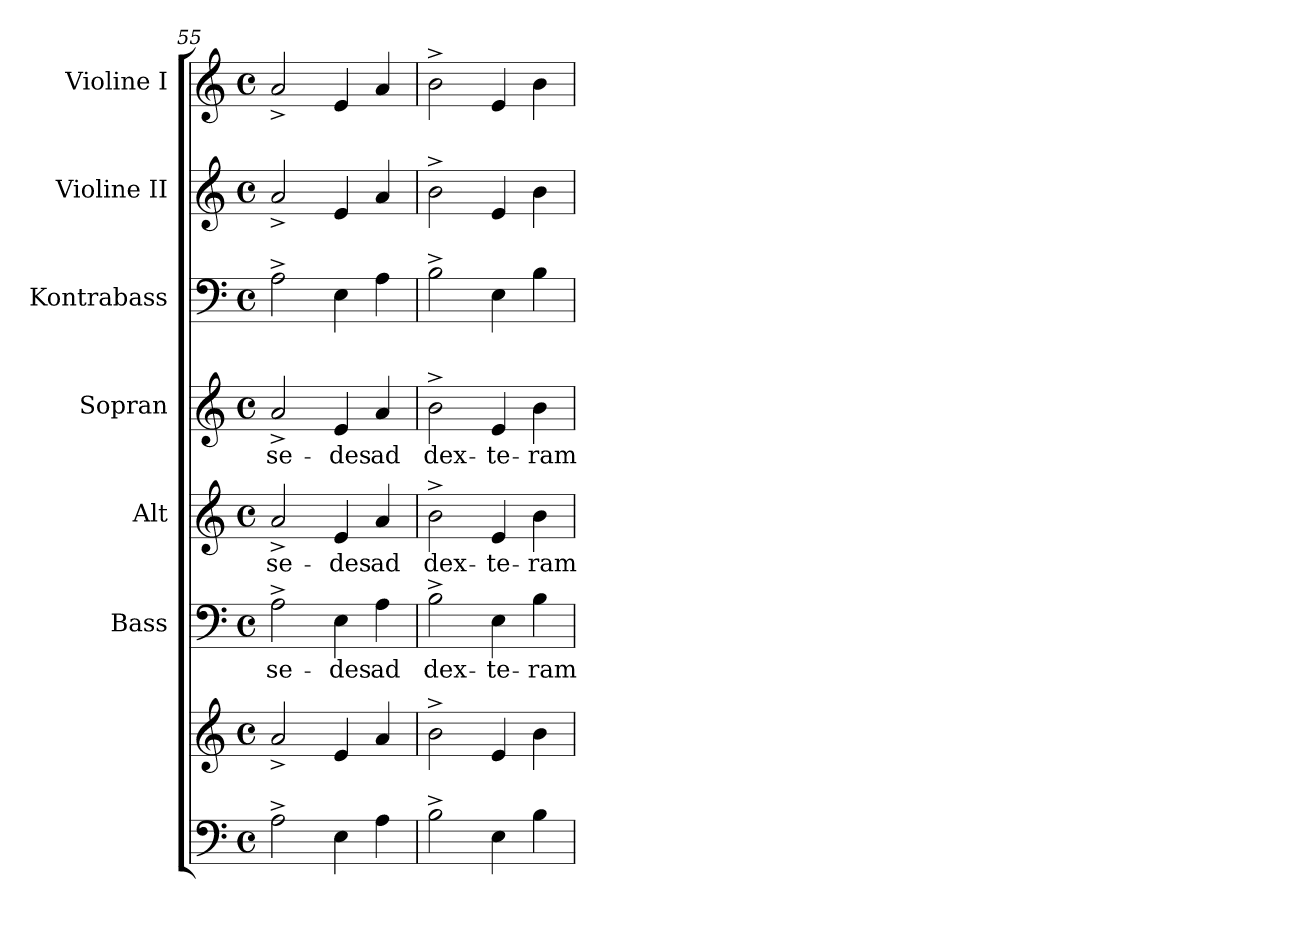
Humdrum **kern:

**kern	**kern	**kern	**text	**kern	**text	**kern	**text	**kern	**kern	**kern
*part7	*part7	*part6	*part6	*part5	*part5	*part4	*part4	*part3	*part2	*part1
*staff8	*staff7	*staff6	*staff6	*staff5	*staff5	*staff4	*staff4	*staff3	*staff2	*staff1
*	*	*I"Bass	*	*I"Alt	*	*I"Sopran	*	*I"Kontrabass	*I"Violine II	*I"Violine I
*	*	*I'B.	*	*I'A.	*	*I'S.	*	*I'Kb.	*I'Vl. II	*I'Vl. I
*clefF4	*clefG2	*clefF4	*	*clefG2	*	*clefG2	*	*clefF4	*clefG2	*clefG2
*	*	*	*	*	*	*	*	*ITrd7c12	*	*
*k[]	*k[]	*k[]	*	*k[]	*	*k[]	*	*k[]	*k[]	*k[]
*C:	*C:	*C:	*	*C:	*	*C:	*	*C:	*C:	*C:
*M4/4	*M4/4	*M4/4	*	*M4/4	*	*M4/4	*	*M4/4	*M4/4	*M4/4
*met(c)	*met(c)	*met(c)	*	*met(c)	*	*met(c)	*	*met(c)	*met(c)	*met(c)
=55	=55	=55	=55	=55	=55	=55	=55	=55	=55	=55
!	!	!	!LO:LY:b	!	!LO:LY:b	!	!LO:LY:b	!	!	!
2A^>\	2a^</	2A^>\	se-	2a^</	se-	2a^</	se-	2AA^>\	2a^</	2a^</
!	!	!	!LO:LY:b	!	!LO:LY:b	!	!LO:LY:b	!	!	!
4E\	4e/	4E\	-des	4e/	-des	4e/	-des	4EE\	4e/	4e/
!	!	!	!LO:LY:b	!	!LO:LY:b	!	!LO:LY:b	!	!	!
4A\	4a/	4A\	ad	4a/	ad	4a/	ad	4AA\	4a/	4a/
=56	=56	=56	=56	=56	=56	=56	=56	=56	=56	=56
!	!	!	!LO:LY:b	!	!LO:LY:b	!	!LO:LY:b	!	!	!
2B^>\	2b^>\	2B^>\	dex-	2b^>\	dex-	2b^>\	dex-	2BB^>\	2b^>\	2b^>\
!	!	!	!LO:LY:b	!	!LO:LY:b	!	!LO:LY:b	!	!	!
4E\	4e/	4E\	-te-	4e/	-te-	4e/	-te-	4EE\	4e/	4e/
!	!	!	!LO:LY:b	!	!LO:LY:b	!	!LO:LY:b	!	!	!
4B\	4b\	4B\	-ram	4b\	-ram	4b\	-ram	4BB\	4b\	4b\
=	=	=	=	=	=	=	=	=	=	=
*-	*-	*-	*-	*-	*-	*-	*-	*-	*-	*-
